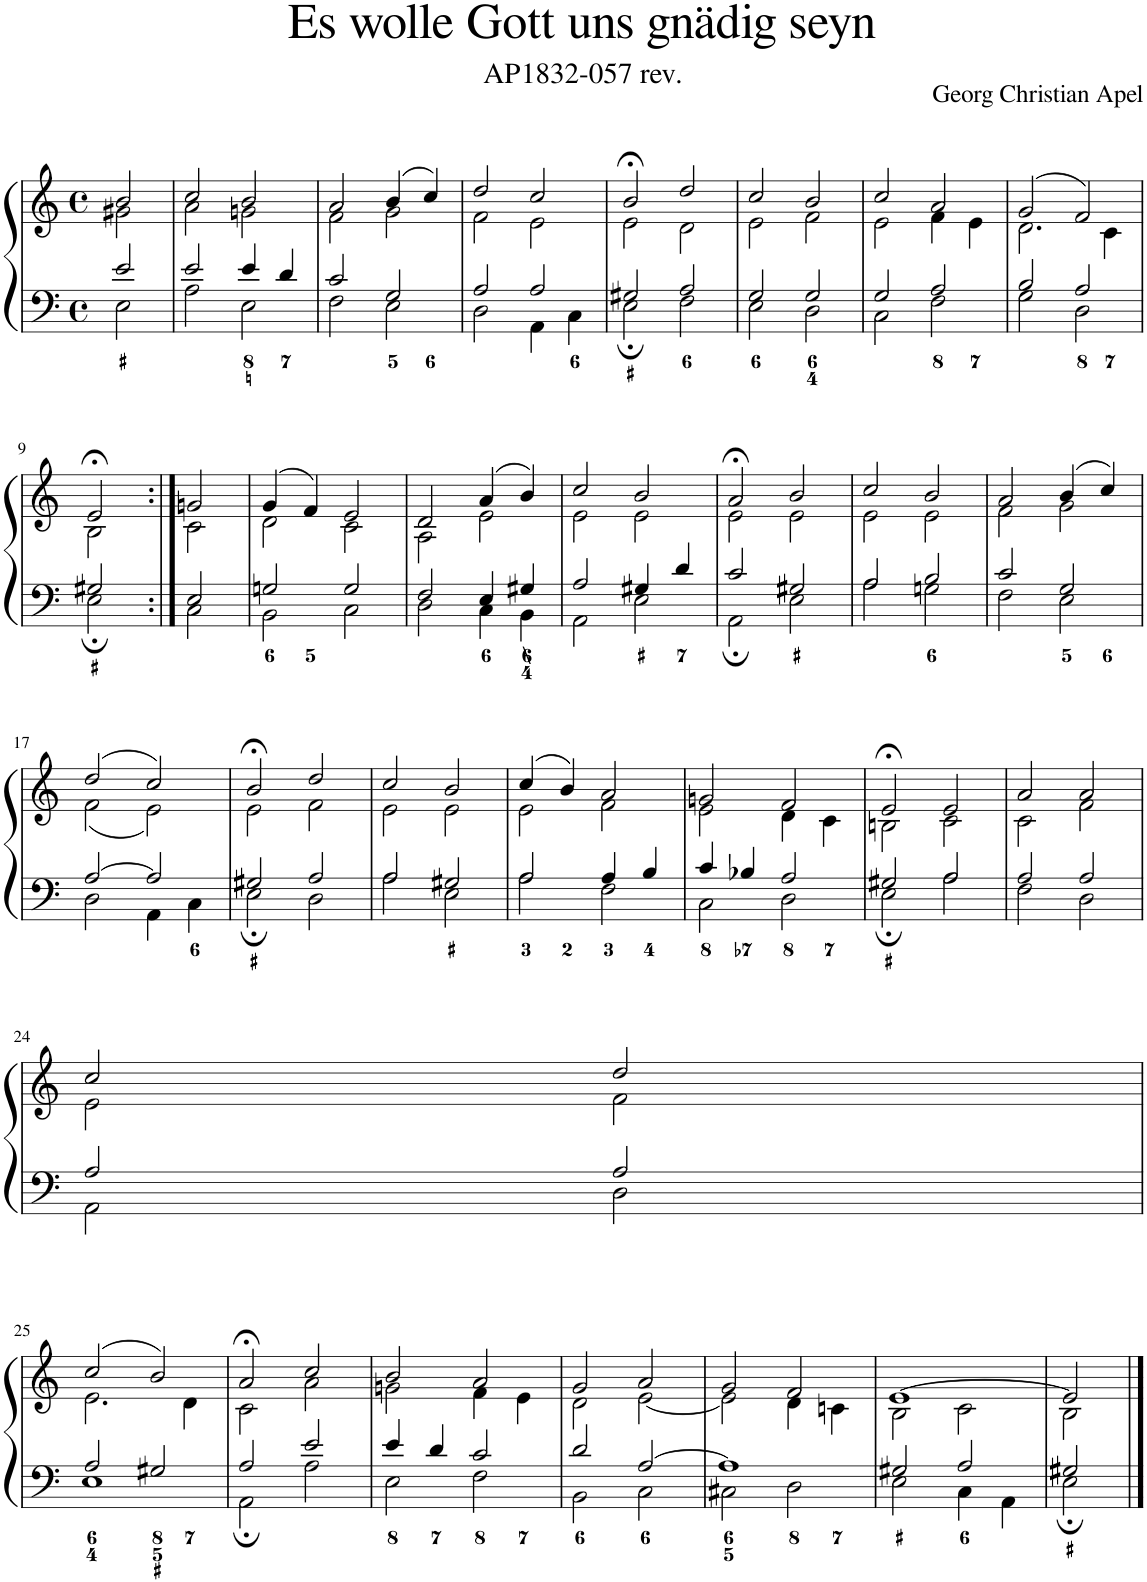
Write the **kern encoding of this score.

**kern	**kern
*part1	*part1
*staff2	*staff1
*I"Piano	*
*I'Pno.	*
*clefF4	*clefG2
*k[]	*k[]
*M4/4	*M4/4
*met(c)	*met(c)
=1	=1
*^	*^
2e/	2E\	2b/	2g#X\
=2	=2	=2	=2
2e/	2A\	2cc/	2a\
4e/	2E\	2b/	2gn\
4d/	.	.	.
=3	=3	=3	=3
2c/	2F\	2a/	2f\
2G/	2E\	(4b/	2g\
.	.	4cc/)	.
=4	=4	=4	=4
2A/	2D\	2dd/	2f\
2A/	4AA\	2cc/	2e\
.	4C\	.	.
=5	=5	=5	=5
2G#X/	2E;\	2b;</	2e\
2A/	2F\	2dd/	2d\
=6	=6	=6	=6
2G/	2E\	2cc/	2e\
2G/	2D\	2b/	2f\
=7	=7	=7	=7
2G/	2C\	2cc/	2e\
2A/	2F\	2a/	4f\
.	.	.	4e\
=8	=8	=8	=8
2B/	2G\	(2g/	2.d\
2A/	2D\	2f/)	.
.	.	.	4c\
!!LO:LB:g=z	!!
=9	=9	=9	=9
2G#X/	2E;\	2e;</	2B\
=10:|!	=10:|!	=10:|!	=10:|!
2E/	2C\	2gn/	2c\
=11	=11	=11	=11
2Gn/	2BB\	(4g/	2d\
.	.	4f/)	.
2G/	2C\	2e/	2c\
=12	=12	=12	=12
2F/	2D\	2d/	2A\
4E/	4C\	(4a/	2e\
4G#X/	4BB\	4b/)	.
=13	=13	=13	=13
2A/	2AA\	2cc/	2e\
4G#X/	2E\	2b/	2e\
4d/	.	.	.
=14	=14	=14	=14
2c/	2AA;\	2a;</	2e\
2G#X/	2E\	2b/	2e\
=15	=15	=15	=15
2A/	2A\	2cc/	2e\
2B/	2Gn\	2b/	2e\
=16	=16	=16	=16
2c/	2F\	2a/	2f\
2G/	2E\	(4b/	2g\
.	.	4cc/)	.
!!LO:LB:g=z	!!
=17	=17	=17	=17
[2A/	2D\	(2dd/	(2f\
2A/]	4AA\	2cc/)	2e\)
.	4C\	.	.
=18	=18	=18	=18
2G#X/	2E;\	2b;</	2e\
2A/	2D\	2dd/	2f\
=19	=19	=19	=19
2A/	2A\	2cc/	2e\
2G#X/	2E\	2b/	2e\
=20	=20	=20	=20
2A/	2A\	(4cc/	2e\
.	.	4b/)	.
4A/	2F\	2a/	2f\
4B/	.	.	.
=21	=21	=21	=21
4c/	2C\	2gn/	2e\
4B-X/	.	.	.
2A/	2D\	2f/	4d\
.	.	.	4c\
=22	=22	=22	=22
2G#X/	2E;\	2e;</	2Bn\
2A/	2A\	2e/	2c\
=23	=23	=23	=23
2A/	2F\	2a/	2c\
2A/	2D\	2a/	2f\
!!LO:LB:g=z	!!
=24	=24	=24	=24
2A/	2AA\	2cc/	2e\
2A/	2D\	2dd/	2f\
!!LO:LB:g=z	!!
=25	=25	=25	=25
2A/	1E	(2cc/	2.e\
2G#X/	.	2b/)	.
.	.	.	4d\
=26	=26	=26	=26
2A/	2AA;\	2a;</	2c\
2e/	2A\	2cc/	2a\
=27	=27	=27	=27
4e/	2E\	2b/	2gn\
4d/	.	.	.
2c/	2F\	2a/	4f\
.	.	.	4e\
=28	=28	=28	=28
2d/	2BB\	2g/	2d\
[2A/	2C\	2a/	[2e\
=29	=29	=29	=29
1A]	2C#X\	2g/	2e\]
.	2D\	2f/	4d\
.	.	.	4cn\
=30	=30	=30	=30
2G#X/	2E\	[1e	2B\
2A/	4C\	.	2c\
.	4AA\	.	.
=31	=31	=31	=31
2G#X/	2E;\	2e/]	2B\
*v	*v	*	*
*	*v	*v
==	==
*-	*-
